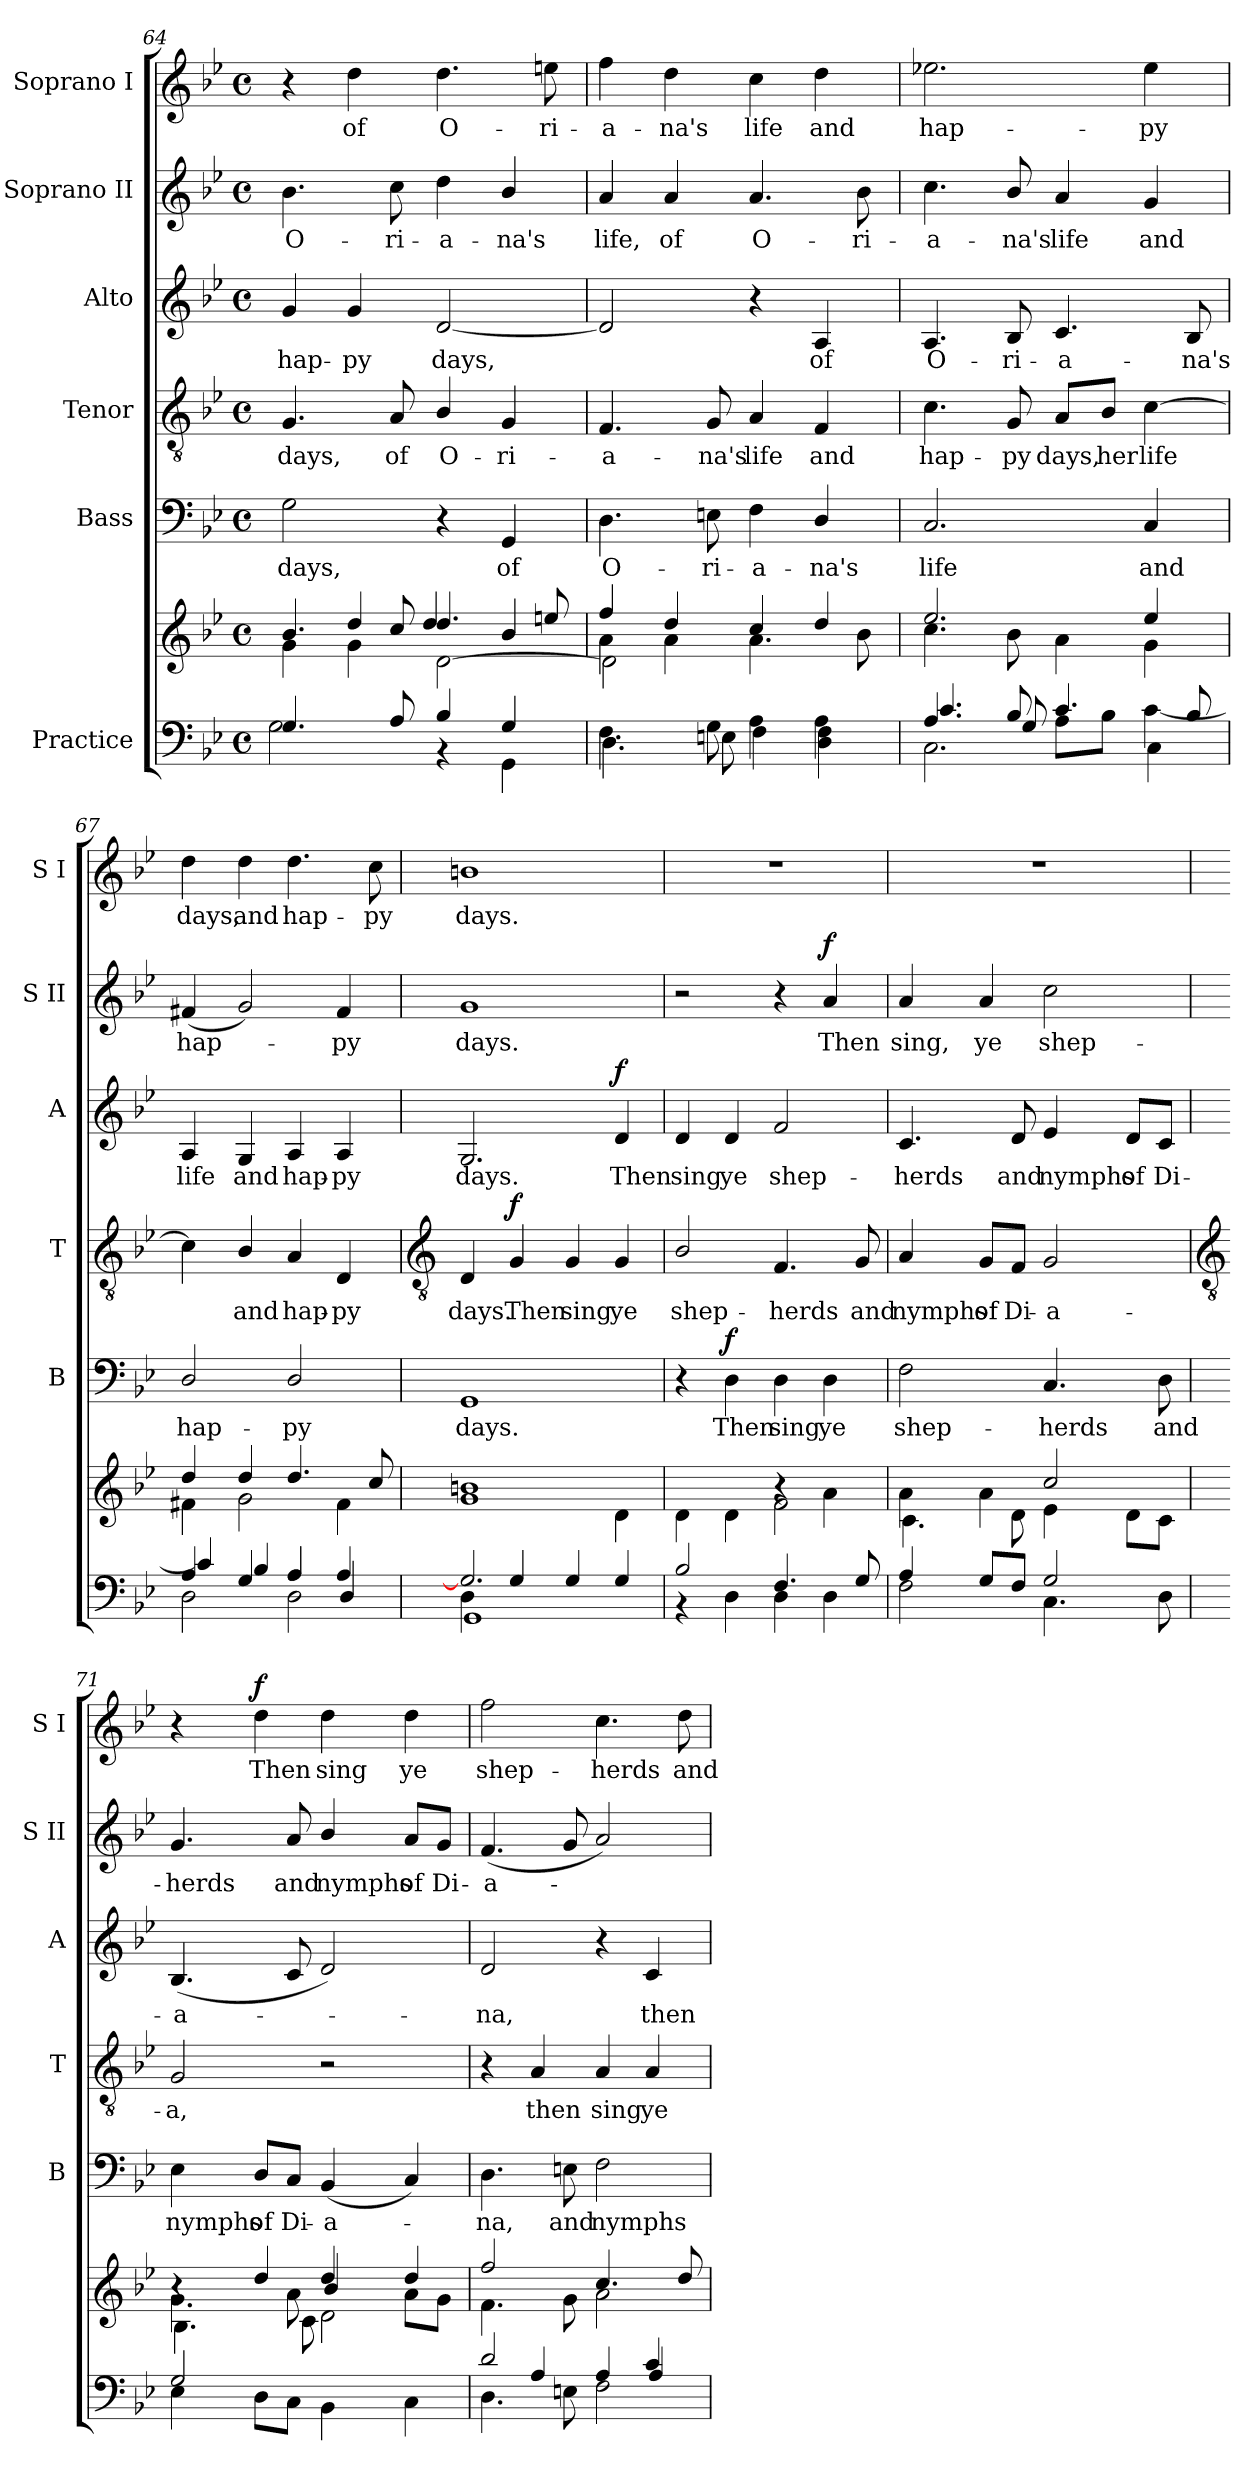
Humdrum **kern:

**kern	**kern	**kern	**text	**dynam	**kern	**text	**dynam	**kern	**text	**dynam	**kern	**text	**dynam	**kern	**text	**dynam
*part6	*part6	*part5	*part5	*part5	*part4	*part4	*part4	*part3	*part3	*part3	*part2	*part2	*part2	*part1	*part1	*part1
*staff7	*staff6	*staff5	*staff5	*staff5	*staff4	*staff4	*staff4	*staff3	*staff3	*staff3	*staff2	*staff2	*staff2	*staff1	*staff1	*staff1
*I"Practice	*	*I"Bass	*	*	*I"Tenor	*	*	*I"Alto	*	*	*I"Soprano II	*	*	*I"Soprano I	*	*
*	*	*I'B	*	*	*I'T	*	*	*I'A	*	*	*I'S II	*	*	*I'S I	*	*
*clefF4	*clefG2	*clefF4	*	*	*clefGv2	*	*	*clefG2	*	*	*clefG2	*	*	*clefG2	*	*
*k[b-e-]	*k[b-e-]	*k[b-e-]	*	*	*k[b-e-]	*	*	*k[b-e-]	*	*	*k[b-e-]	*	*	*k[b-e-]	*	*
*B-:	*B-:	*B-:	*	*	*B-:	*	*	*B-:	*	*	*B-:	*	*	*B-:	*	*
*M4/4	*M4/4	*M4/4	*	*	*M4/4	*	*	*M4/4	*	*	*M4/4	*	*	*M4/4	*	*
*met(c)	*met(c)	*met(c)	*	*	*met(c)	*	*	*met(c)	*	*	*met(c)	*	*	*met(c)	*	*
=64	=64	=64	=64	=64	=64	=64	=64	=64	=64	=64	=64	=64	=64	=64	=64	=64
*^	*^	*	*	*	*	*	*	*	*	*	*	*	*	*	*	*
*	*	*	*^	*	*	*	*	*	*	*	*	*	*	*	*	*	*	*
!	!	!	!	!	!	!LO:LY:b	!	!	!LO:LY:b	!	!	!LO:LY:b	!	!	!LO:LY:b	!	!	!	!
4.G/	2G\	4ryy	4.b-/	4g\	2G	days,	.	4.G	days,	.	4g	hap-	.	4.b-	O-	.	4r	.	.
!	!	!	!	!	!	!	!	!	!	!	!	!LO:LY:b	!	!	!	!	!	!LO:LY:b	!
.	.	4dd/	.	4g\	.	.	.	.	.	.	4g	-py	.	.	.	.	4dd	of	.
!	!	!	!	!	!	!	!	!	!LO:LY:b	!	!	!	!	!	!LO:LY:b	!	!	!	!
8A/	.	.	8cc/	.	.	.	.	8A	of	.	.	.	.	8cc	-ri-	.	.	.	.
!	!	!	!	!	!	!	!	!	!LO:LY:b	!	!	!LO:LY:b	!	!	!LO:LY:b	!	!	!LO:LY:b	!
4B-/	4r	4.dd/	4dd/	[2d\	4r	.	.	4B-/	O-	.	[2d	days,	.	4dd	-a-	.	4.dd	O-	.
!	!	!	!	!	!	!LO:LY:b	!	!	!LO:LY:b	!	!	!	!	!	!LO:LY:b	!	!	!	!
4G/	4GG\	.	4b-/	.	4GG	of	.	4G	-ri-	.	.	.	.	4b-/	-na's	.	.	.	.
!	!	!	!	!	!	!	!	!	!	!	!	!	!	!	!	!	!	!LO:LY:b	!
.	.	8een/	.	.	.	.	.	.	.	.	.	.	.	.	.	.	8een	-ri-	.
=65	=65	=65	=65	=65	=65	=65	=65	=65	=65	=65	=65	=65	=65	=65	=65	=65	=65	=65	=65
*	*^	*	*	*	*	*	*	*	*	*	*	*	*	*	*	*	*	*	*
!	!	!	!	!	!	!	!LO:LY:b	!	!	!LO:LY:b	!	!	!	!	!	!LO:LY:b	!	!	!LO:LY:b	!
2.ryy	4.F	4.D\	4ff/	4a	2d\]	4.D	O-	.	4.F	-a-	.	2d]	.	.	4a	life,	.	4ff	-a-	.
!	!	!	!	!	!	!	!	!	!	!	!	!	!	!	!	!LO:LY:b	!	!	!LO:LY:b	!
.	.	.	4dd/	4a	.	.	.	.	.	.	.	.	.	.	4a	of	.	4dd	-na's	.
!	!	!	!	!	!	!	!LO:LY:b	!	!	!LO:LY:b	!	!	!	!	!	!	!	!	!	!
.	8G	8En\	.	.	.	8En	-ri-	.	8G	-na's	.	.	.	.	.	.	.	.	.	.
!	!	!	!	!	!	!	!LO:LY:b	!	!	!LO:LY:b	!	!	!	!	!	!LO:LY:b	!	!	!LO:LY:b	!
.	4A	4F\	4cc/	4.a\	4ryy	4F	-a-	.	4A	life	.	4r	.	.	4.a	O-	.	4cc	life	.
!	!	!	!	!	!	!	!LO:LY:b	!	!	!LO:LY:b	!	!	!LO:LY:b	!	!	!	!	!	!LO:LY:b	!
4A\	4F	4D\	4dd/	.	4ryy	4D/	-na's	.	4F	and	.	4A	of	.	.	.	.	4dd	and	.
!	!	!	!	!	!	!	!	!	!	!	!	!	!	!	!	!LO:LY:b	!	!	!	!
.	.	.	.	8b-	.	.	.	.	.	.	.	.	.	.	8b-	-ri-	.	.	.	.
*	*	*	*	*v	*v	*	*	*	*	*	*	*	*	*	*	*	*	*	*	*
=66	=66	=66	=66	=66	=66	=66	=66	=66	=66	=66	=66	=66	=66	=66	=66	=66	=66	=66	=66
!	!	!	!	!	!	!LO:LY:b	!	!	!LO:LY:b	!	!	!LO:LY:b	!	!	!LO:LY:b	!	!	!LO:LY:b	!
4.A/	4.c/	2.C\	2.ee-/	4.cc	2.C	life	.	4.c	hap-	.	4.A	O-	.	4.cc	-a-	.	2.ee-X	hap-	.
!	!	!	!	!	!	!	!	!	!LO:LY:b	!	!	!LO:LY:b	!	!	!LO:LY:b	!	!	!	!
8B-/	8G/	.	.	8b-\	.	.	.	8G	-py	.	8B-	-ri-	.	8b-/	-na's	.	.	.	.
!	!	!	!	!	!	!	!	!	!LO:LY:b	!	!	!LO:LY:b	!	!	!LO:LY:b	!	!	!	!
4.c/	8AL	.	.	4a\	.	.	.	8A/L	days,	.	4.c	-a-	.	4a	life	.	.	.	.
!	!	!	!	!	!	!	!	!	!LO:LY:b	!	!	!	!	!	!	!	!	!	!
.	8B-J	.	.	.	.	.	.	8B-/J	her	.	.	.	.	.	.	.	.	.	.
!	!	!	!	!	!	!LO:LY:b	!	!	!LO:LY:b	!	!	!	!	!	!LO:LY:b	!	!	!LO:LY:b	!
.	[4c	4C\	4ee-/	4g\	4C	and	.	[4c	life	.	.	.	.	4g	and	.	4ee-	-py	.
!	!	!	!	!	!	!	!	!	!	!	!	!LO:LY:b	!	!	!	!	!	!	!
8B-/	.	.	.	.	.	.	.	.	.	.	8B-	-na's	.	.	.	.	.	.	.
=67	=67	=67	=67	=67	=67	=67	=67	=67	=67	=67	=67	=67	=67	=67	=67	=67	=67	=67	=67
!	!	!	!	!	!	!LO:LY:b	!	!	!	!	!	!LO:LY:b	!	!	!LO:LY:b	!	!	!LO:LY:b	!
4A/	4c/]	2D\	4dd/	4f#X\	2D/	hap-	.	4c]	.	.	4A	life	.	(<4f#X	hap-	.	4dd	days,	.
!	!	!	!	!	!	!	!	!	!LO:LY:b	!	!	!LO:LY:b	!	!	!	!	!	!LO:LY:b	!
4G/	4B-/	.	4dd/	2g\	.	.	.	4B-/	and	.	4G	and	.	2g)	.	.	4dd	and	.
!	!	!	!	!	!	!LO:LY:b	!	!	!LO:LY:b	!	!	!LO:LY:b	!	!	!	!	!	!LO:LY:b	!
4A/	4A/	2D\	4.dd/	.	2D/	-py	.	4A	hap-	.	4A	hap-	.	.	.	.	4.dd	hap-	.
!	!	!	!	!	!	!	!	!	!LO:LY:b	!	!	!LO:LY:b	!	!	!LO:LY:b	!	!	!	!
4A/	4D/	.	.	4f#\	.	.	.	4D	-py	.	4A	-py	.	4f#	py	.	.	.	.
!	!	!	!	!	!	!	!	!	!	!	!	!	!	!	!	!	!	!LO:LY:b	!
.	.	.	8cc/	.	.	.	.	.	.	.	.	.	.	.	.	.	8cc	-py	.
*	*	*	*v	*v	*	*	*	*	*	*	*	*	*	*	*	*	*	*	*
!!LO:LB:g=z
=68	=68	=68	=68	=68	=68	=68	=68	=68	=68	=68	=68	=68	=68	=68	=68	=68	=68	=68
*	*	*	*	*	*	*	*clefGv2	*	*	*	*	*	*	*	*	*	*	*
*	*	*	*^	*	*	*	*	*	*	*	*	*	*	*	*	*	*	*
*	*	*	*	*^	*	*	*	*	*	*	*	*	*	*	*	*	*	*	*
!	!	!	!	!	!	!	!LO:LY:b	!	!	!LO:LY:b	!	!	!LO:LY:b	!	!	!LO:LY:b	!	!	!LO:LY:b	!
2.G/]	4D	1GG\	1bn/	1g	2.ryy	1GG	days.	.	4D	days.	.	2.G	days.	.	1g	days.	.	1bn	days.	.
!	!	!	!	!	!	!	!	!	!	!LO:LY:b	!LO:DY:b	!	!	!	!	!	!	!	!	!
.	4G/	.	.	.	.	.	.	.	4G	Then	f	.	.	.	.	.	.	.	.	.
!	!	!	!	!	!	!	!	!	!	!LO:LY:b	!	!	!	!	!	!	!	!	!	!
.	4G/	.	.	.	.	.	.	.	4G	sing	.	.	.	.	.	.	.	.	.	.
!	!	!	!	!	!	!	!	!	!	!LO:LY:b	!	!	!LO:LY:b	!LO:DY:b	!	!	!	!	!	!
4ryy	4G/	.	.	.	4d\	.	.	.	4G	ye	.	4d	Then	f	.	.	.	.	.	.
*	*v	*v	*	*	*	*	*	*	*	*	*	*	*	*	*	*	*	*	*	*
=69	=69	=69	=69	=69	=69	=69	=69	=69	=69	=69	=69	=69	=69	=69	=69	=69	=69	=69	=69
!	!	!	!	!	!	!	!	!	!LO:LY:b	!	!	!LO:LY:b	!	!	!	!	!	!	!
2B-/	4r	1ryy	2ryy	4d\	4r	.	.	2B-/	shep-	.	4d	sing	.	2r	.	.	1r	.	.
!	!	!	!	!	!	!LO:LY:b	!LO:DY:b	!	!	!	!	!LO:LY:b	!	!	!	!	!	!	!
.	4D\	.	.	4d\	4D	Then	f	.	.	.	4d	ye	.	.	.	.	.	.	.
!	!	!	!	!	!	!LO:LY:b	!	!	!LO:LY:b	!	!	!LO:LY:b	!	!	!	!	!	!	!
4.F/	4D\	.	4r	2f\	4D	sing	.	4.F	-herds	.	2f	shep-	.	4r	.	.	.	.	.
!	!	!	!	!	!	!LO:LY:b	!	!	!	!	!	!	!	!	!LO:LY:b	!LO:DY:b	!	!	!
.	4D\	.	4a	.	4D	ye	.	.	.	.	.	.	.	4a	Then	f	.	.	.
!	!	!	!	!	!	!	!	!	!LO:LY:b	!	!	!	!	!	!	!	!	!	!
8G/	.	.	.	.	.	.	.	8G	and	.	.	.	.	.	.	.	.	.	.
=70	=70	=70	=70	=70	=70	=70	=70	=70	=70	=70	=70	=70	=70	=70	=70	=70	=70	=70	=70
!	!	!	!	!	!	!LO:LY:b	!	!	!LO:LY:b	!	!	!LO:LY:b	!	!	!LO:LY:b	!	!	!	!
4A/	2F\	1ryy	4a	4.c\	2F	shep-	.	4A	nymphs	.	4.c	-herds	.	4a	sing,	.	1r	.	.
!	!	!	!	!	!	!	!	!	!LO:LY:b	!	!	!	!	!	!LO:LY:b	!	!	!	!
8G/L	.	.	4a	.	.	.	.	8G/L	of	.	.	.	.	4a	ye	.	.	.	.
!	!	!	!	!	!	!	!	!	!LO:LY:b	!	!	!LO:LY:b	!	!	!	!	!	!	!
8F/J	.	.	.	8d\	.	.	.	8F/J	Di-	.	8d	and	.	.	.	.	.	.	.
!	!	!	!	!	!	!LO:LY:b	!	!	!LO:LY:b	!	!	!LO:LY:b	!	!	!LO:LY:b	!	!	!	!
2G/	4.C\	.	2cc/	4e-\	4.C	-herds	.	2G	-a-	.	4e-	nymphs	.	2cc	shep-	.	.	.	.
!	!	!	!	!	!	!	!	!	!	!	!	!LO:LY:b	!	!	!	!	!	!	!
.	.	.	.	8d\L	.	.	.	.	.	.	8d/L	of	.	.	.	.	.	.	.
!	!	!	!	!	!	!LO:LY:b	!	!	!	!	!	!LO:LY:b	!	!	!	!	!	!	!
.	8D\	.	.	8c\J	8D	and	.	.	.	.	8c/J	Di-	.	.	.	.	.	.	.
!!LO:LB:g=z
=71	=71	=71	=71	=71	=71	=71	=71	=71	=71	=71	=71	=71	=71	=71	=71	=71	=71	=71	=71
*	*	*	*	*	*	*	*	*clefGv2	*	*	*	*	*	*	*	*	*	*	*
!	!	!	!	!	!	!LO:LY:b	!	!	!LO:LY:b	!	!	!LO:LY:b	!	!	!LO:LY:b	!	!	!	!
2G/	4E-\	4r	4.g\	4.B-\	4E-	nymphs	.	2G	-a,	.	(<4.B-	-a-	.	4.g	-herds	.	4r	.	.
!	!	!	!	!	!	!LO:LY:b	!	!	!	!	!	!	!	!	!	!	!	!LO:LY:b	!LO:DY:b
.	8D\L	4dd/	.	.	8D/L	of	.	.	.	.	.	.	.	.	.	.	4dd	Then	f
!	!	!	!	!	!	!LO:LY:b	!	!	!	!	!	!	!	!	!LO:LY:b	!	!	!	!
.	8C\J	.	8a\	8c\	8C/J	Di-	.	.	.	.	8c	.	.	8a	and	.	.	.	.
!	!	!	!	!	!	!LO:LY:b	!	!	!	!	!	!	!	!	!LO:LY:b	!	!	!LO:LY:b	!
2ryy	4BB-\	4dd/	4b-/	2d\	(<4BB-	-a-	.	2r	.	.	2d)	.	.	4b-/	nymphs	.	4dd	sing	.
!	!	!	!	!	!	!	!	!	!	!	!	!	!	!	!LO:LY:b	!	!	!LO:LY:b	!
.	4C\	4dd/	8a\L	.	4C)	.	.	.	.	.	.	.	.	8a/L	of	.	4dd	ye	.
!	!	!	!	!	!	!	!	!	!	!	!	!	!	!	!LO:LY:b	!	!	!	!
.	.	.	8g\J	.	.	.	.	.	.	.	.	.	.	8g/J	Di-	.	.	.	.
=72	=72	=72	=72	=72	=72	=72	=72	=72	=72	=72	=72	=72	=72	=72	=72	=72	=72	=72	=72
*	*^	*	*	*	*	*	*	*	*	*	*	*	*	*	*	*	*	*	*
!	!	!	!	!	!	!	!LO:LY:b	!	!	!	!	!	!LO:LY:b	!	!	!LO:LY:b	!	!	!LO:LY:b	!
2d/	4ryy	4.D\	2ff/	4.f\	2ryy	4.D	na,	.	4r	.	.	2d	na,	.	(<4.f	-a-	.	2ff	shep-	.
!	!	!	!	!	!	!	!	!	!	!LO:LY:b	!	!	!	!	!	!	!	!	!	!
.	4A/	.	.	.	.	.	.	.	4A	then	.	.	.	.	.	.	.	.	.	.
!	!	!	!	!	!	!	!LO:LY:b	!	!	!	!	!	!	!	!	!	!	!	!	!
.	.	8En\	.	8g\	.	8En	and	.	.	.	.	.	.	.	8g	.	.	.	.	.
!	!	!	!	!	!	!	!LO:LY:b	!	!	!LO:LY:b	!	!	!	!	!	!	!	!	!LO:LY:b	!
4ryy	4A/	2F\	4.cc/	2a\	4ryy	2F	nymphs	.	4A	sing	.	4r	.	.	2a)	.	.	4.cc	-herds	.
!	!	!	!	!	!	!	!	!	!	!LO:LY:b	!	!	!LO:LY:b	!	!	!	!	!	!	!
4c/	4A/	.	.	.	4ryy	.	.	.	4A	ye	.	4c	then	.	.	.	.	.	.	.
!	!	!	!	!	!	!	!	!	!	!	!	!	!	!	!	!	!	!	!LO:LY:b	!
.	.	.	8dd/	.	.	.	.	.	.	.	.	.	.	.	.	.	.	8dd	and	.
*v	*v	*v	*	*	*	*	*	*	*	*	*	*	*	*	*	*	*	*	*	*
*	*v	*v	*v	*	*	*	*	*	*	*	*	*	*	*	*	*	*	*
=	=	=	=	=	=	=	=	=	=	=	=	=	=	=	=	=
*-	*-	*-	*-	*-	*-	*-	*-	*-	*-	*-	*-	*-	*-	*-	*-	*-
